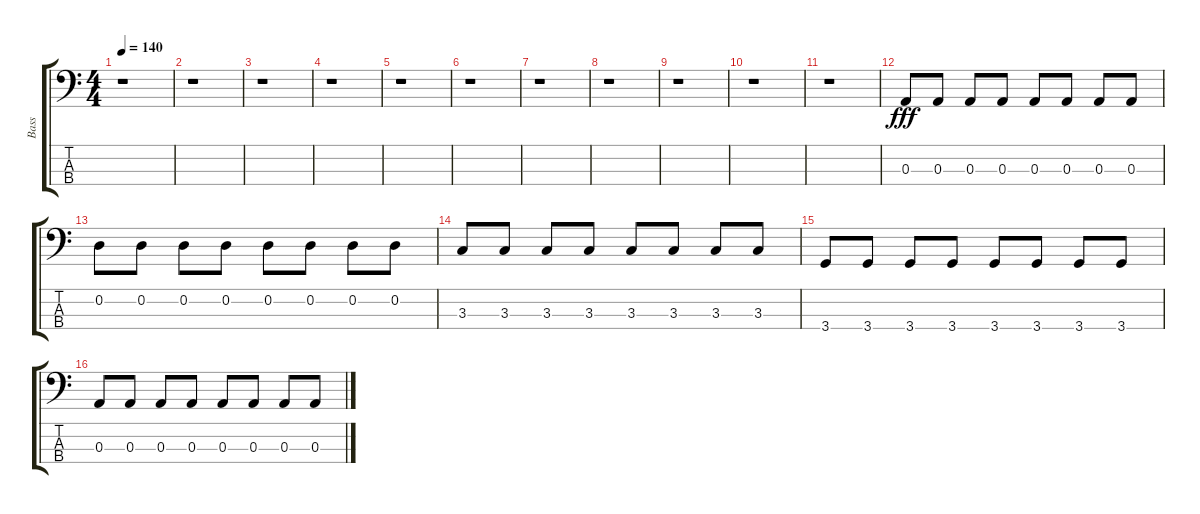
\track ("Bass" "Bass") {instrument electricbassfinger}
\staff {score tabs}
\tuning (G2 D2 A1 E1) {hide}
\ts (4 4)
\tempo 140
\clef f4
\ks c
r.1{dy fff} |
r.1 |
r.1 |
r.1 |
r.1 |
r.1 |
r.1 |
r.1 |
r.1 |
r.1 |
r.1 |
0.3.8 0.3.8 0.3.8 0.3.8 0.3.8 0.3.8 0.3.8 0.3.8 |
0.2.8 0.2.8 0.2.8 0.2.8 0.2.8 0.2.8 0.2.8 0.2.8 |
3.3.8 3.3.8 3.3.8 3.3.8 3.3.8 3.3.8 3.3.8 3.3.8 |
3.4.8 3.4.8 3.4.8 3.4.8 3.4.8 3.4.8 3.4.8 3.4.8 |
0.3.8 0.3.8 0.3.8 0.3.8 0.3.8 0.3.8 0.3.8 0.3.8
